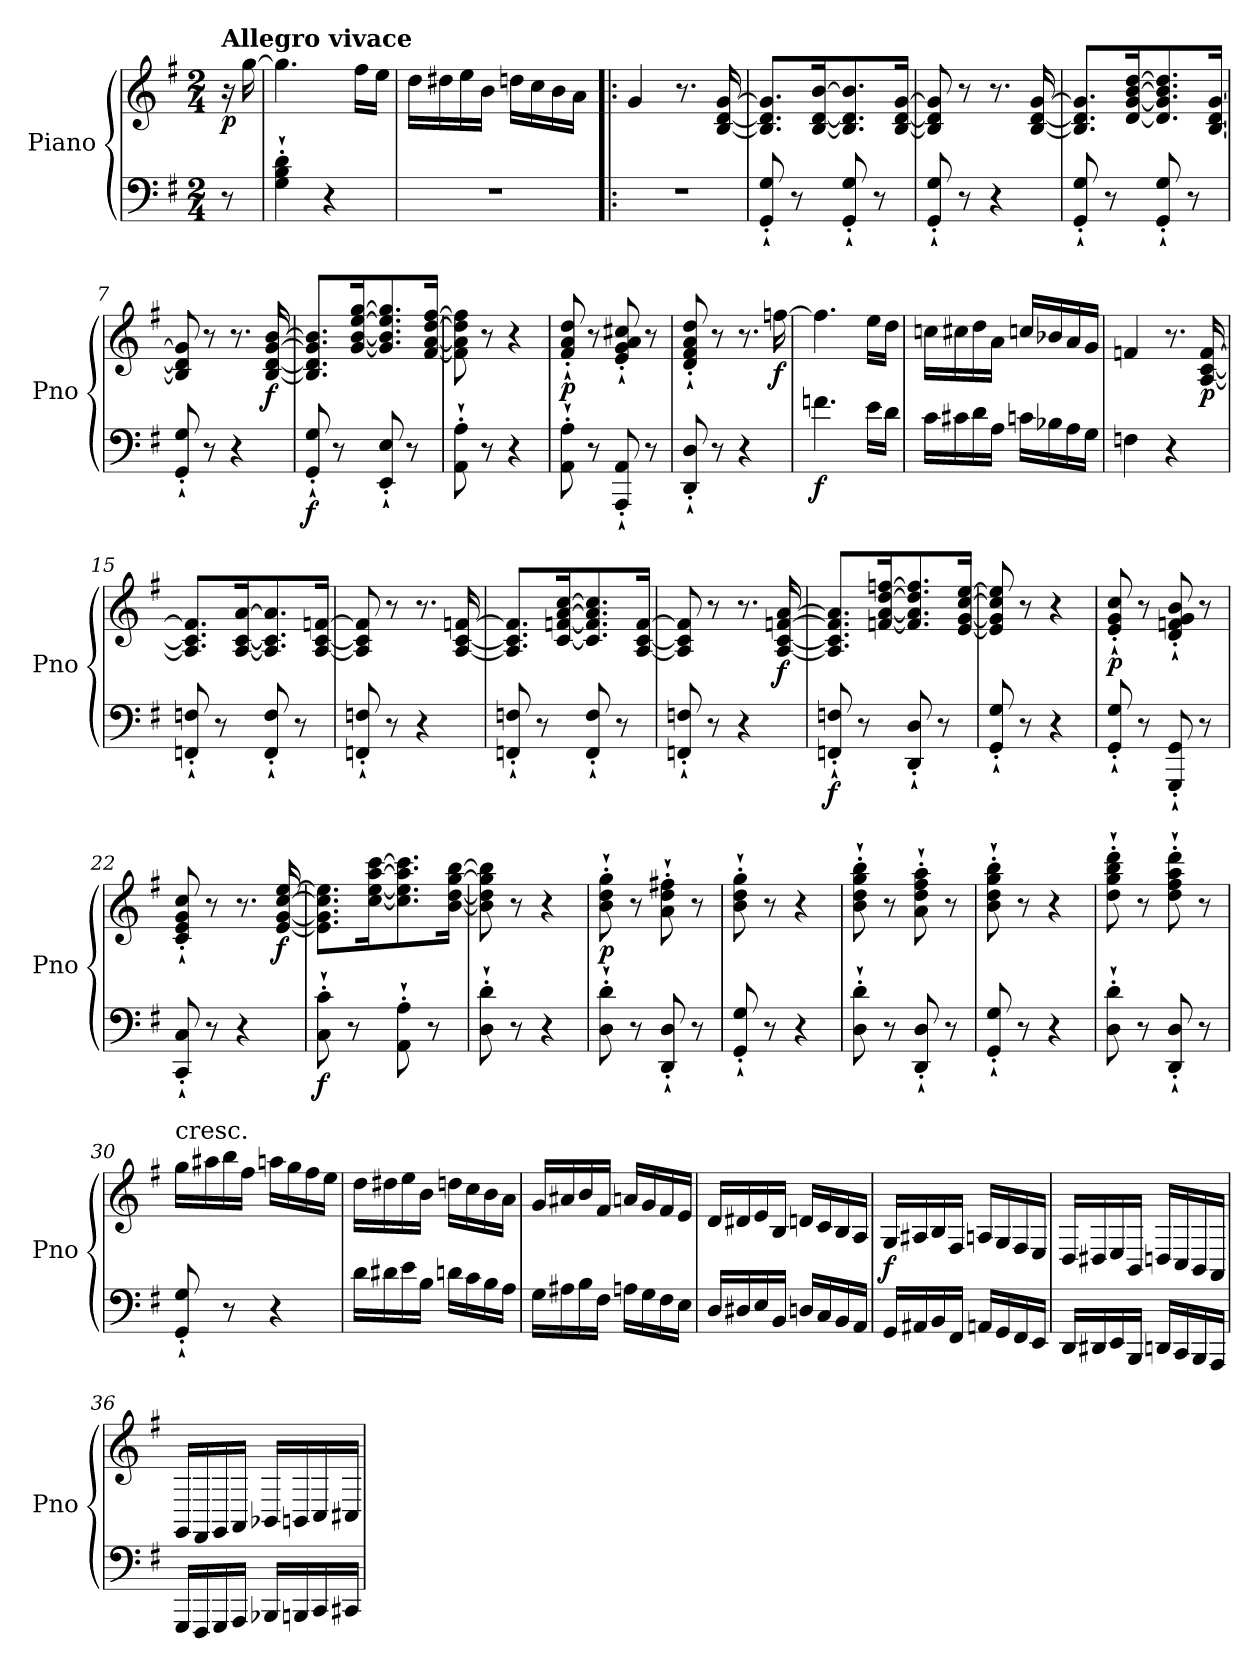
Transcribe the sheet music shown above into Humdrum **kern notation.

**kern	**kern	**dynam
*part1	*part1	*part1
*staff2	*staff1	*staff1/2
*I"Piano	*	*
*I'Pno	*	*
*clefF4	*clefG2	*
*k[f#]	*k[f#]	*
*G:	*G:	*
*M2/4	*M2/4	*
=	=	=
!	!LO:TX:a:B:t=Allegro vivace	!
!	!	!LO:DY:b
8r	16r	p
.	[16gg\	.
=1	=1	=1
4G\'` 4B\'` 4d\'`	4.gg\]	.
4r	.	.
.	16ff#\LL	.
.	16ee\JJ	.
=2	=2	=2
2r	16dd\LL	.
.	16dd#X\	.
.	16ee\	.
.	16b\JJ	.
.	16ddn\LL	.
.	16cc\	.
.	16b\	.
.	16a\JJ	.
=3!|:	=3!|:	=3!|:
2r	4g/	.
.	8.r	.
.	[16B/ [16d/ [16g/	.
=4	=4	=4
8GG/'` 8G/'`	8.B/] 8.d/] 8.g/]L	.
8r	.	.
.	[16B/ [16d/ [16b/K	.
8GG/'` 8G/'`	8.B/] 8.d/] 8.b/]	.
8r	.	.
.	[16B/ [16d/ [16g/Jk	.
=5	=5	=5
8GG/'` 8G/'`	8B/] 8d/] 8g/]	.
8r	8r	.
4r	8.r	.
.	[16B/ [16d/ [16g/	.
=6	=6	=6
8GG/'` 8G/'`	8.B/] 8.d/] 8.g/]L	.
8r	.	.
.	[16d/ [16g/ [16b/ [16dd/K	.
8GG/'` 8G/'`	8.d/] 8.g/] 8.b/] 8.dd/]	.
8r	.	.
.	[16B/ [16d/ [16g/Jk	.
!!LO:LB:g=z
=7	=7	=7
8GG/'` 8G/'`	8B/] 8d/] 8g/]	.
8r	8r	.
4r	8.r	.
!	!	!LO:DY:b
.	[16B/ [16d/ [16g/ [16b/	f
=8	=8	=8
!	!	!LO:DY:b=2
8GG/'` 8G/'`	8.B/] 8.d/] 8.g/] 8.b/]L	f
8r	.	.
.	[16g/ [16b/ [16ee/ [16gg/K	.
8EE/'` 8E/'`	8.g/] 8.b/] 8.ee/] 8.gg/]	.
8r	.	.
.	[16f#/ [16a/ [16dd/ [16ff#/Jk	.
=9	=9	=9
8AA\'` 8A\'`	8f#\] 8a\] 8dd\] 8ff#\]	.
8r	8r	.
4r	4r	.
=10	=10	=10
!	!	!LO:DY:b
8AA\'` 8A\'`	8f#/'` 8a/'` 8dd/'`	p
8r	8r	.
8AAA/'` 8AA/'`	8e/'` 8g/'` 8a/'` 8cc#X/'`	.
8r	8r	.
=11	=11	=11
8DD/'` 8D/'`	8d/'` 8f#/'` 8a/'` 8dd/'`	.
8r	8r	.
4r	8.r	.
!	!	!LO:DY:b
.	[16ffn\	f
=12	=12	=12
!	!	!LO:DY:b=2
4.fn\	4.ff\]	f
16e\LL	16ee\LL	.
16d\JJ	16dd\JJ	.
=13	=13	=13
16c\LL	16ccn\LL	.
16c#X\	16cc#X\	.
16d\	16dd\	.
16A\JJ	16a\JJ	.
16cn\LL	16ccn/LL	.
16B-X\	16b-X/	.
16A\	16a/	.
16G\JJ	16g/JJ	.
!!LO:LB:g=z
=14	=14	=14
4Fn\	4fn/	.
4r	8.r	.
!	!	!LO:DY:b
.	[16A/ [16c/ [16f/	p
=15	=15	=15
8FFn/'` 8Fn/'`	8.A/] 8.c/] 8.f/]L	.
8r	.	.
.	[16A/ [16c/ [16a/K	.
8FF/'` 8F/'`	8.A/] 8.c/] 8.a/]	.
8r	.	.
.	[16A/ [16c/ [16fn/Jk	.
=16	=16	=16
8FFn/'` 8Fn/'`	8A/] 8c/] 8f/]	.
8r	8r	.
4r	8.r	.
.	[16A/ [16c/ [16fn/	.
=17	=17	=17
8FFn/'` 8Fn/'`	8.A/] 8.c/] 8.f/]L	.
8r	.	.
.	[16c/ [16fn/ [16a/ [16cc/K	.
8FF/'` 8F/'`	8.c/] 8.f/] 8.a/] 8.cc/]	.
8r	.	.
.	[16A/ [16c/ [16f/Jk	.
=18	=18	=18
8FFn/'` 8Fn/'`	8A/] 8c/] 8f/]	.
8r	8r	.
4r	8.r	.
!	!	!LO:DY:b
.	[16A/ [16c/ [16fn/ [16a/	f
=19	=19	=19
!	!	!LO:DY:b=2
8FFn/'` 8Fn/'`	8.A/] 8.c/] 8.f/] 8.a/]L	f
8r	.	.
.	[16fn/ [16a/ [16dd/ [16ffn/K	.
8DD/'` 8D/'`	8.f/] 8.a/] 8.dd/] 8.ff/]	.
8r	.	.
.	[16e/ [16g/ [16cc/ [16ee/Jk	.
=20	=20	=20
8GG/'` 8G/'`	8e/] 8g/] 8cc/] 8ee/]	.
8r	8r	.
4r	4r	.
!!LO:LB:g=z
=21	=21	=21
!	!	!LO:DY:b
8GG/'` 8G/'`	8e/'` 8g/'` 8cc/'`	p
8r	8r	.
8GGG/'` 8GG/'`	8d/'` 8fn/'` 8g/'` 8b/'`	.
8r	8r	.
=22	=22	=22
8CC/'` 8C/'`	8c/'` 8e/'` 8g/'` 8cc/'`	.
8r	8r	.
4r	8.r	.
!	!	!LO:DY:b
.	[16e/ [16g/ [16cc/ [16ee/	f
=23	=23	=23
!	!	!LO:DY:b=2
8C\'` 8c\'`	8.e\] 8.g\] 8.cc\] 8.ee\]L	f
8r	.	.
.	[16cc\ [16ee\ [16aa\ [16ccc\K	.
8AA\'` 8A\'`	8.cc\] 8.ee\] 8.aa\] 8.ccc\]	.
8r	.	.
.	[16b\ [16dd\ [16gg\ [16bb\Jk	.
=24	=24	=24
8D\'` 8d\'`	8b\] 8dd\] 8gg\] 8bb\]	.
8r	8r	.
4r	4r	.
=25	=25	=25
!	!	!LO:DY:b
8D\'` 8d\'`	8b\'` 8dd\'` 8gg\'`	p
8r	8r	.
8DD/'` 8D/'`	8a\'` 8dd\'` 8ff#X\'`	.
8r	8r	.
=26	=26	=26
8GG/'` 8G/'`	8b\'` 8dd\'` 8gg\'`	.
8r	8r	.
4r	4r	.
=27	=27	=27
8D\'` 8d\'`	8b\'` 8dd\'` 8gg\'` 8bb\'`	.
8r	8r	.
8DD/'` 8D/'`	8a\'` 8dd\'` 8ff#\'` 8aa\'`	.
8r	8r	.
=28	=28	=28
8GG/'` 8G/'`	8b\'` 8dd\'` 8gg\'` 8bb\'`	.
8r	8r	.
4r	4r	.
=29	=29	=29
8D\'` 8d\'`	8dd\'` 8gg\'` 8bb\'` 8ddd\'`	.
8r	8r	.
8DD/'` 8D/'`	8dd\'` 8ff#\'` 8aa\'` 8ddd\'`	.
8r	8r	.
!!LO:LB:g=z
=30	=30	=30
!	!LO:TX:a:t=cresc.	!
8GG/'` 8G/'`	16gg\LL	.
.	16aa#X\	.
8r	16bb\	.
.	16ff#\JJ	.
4r	16aan\LL	.
.	16gg\	.
.	16ff#\	.
.	16ee\JJ	.
=31	=31	=31
16d\LL	16dd\LL	.
16d#X\	16dd#X\	.
16e\	16ee\	.
16B\JJ	16b\JJ	.
16dn\LL	16ddn\LL	.
16c\	16cc\	.
16B\	16b\	.
16A\JJ	16a\JJ	.
=32	=32	=32
16G\LL	16g/LL	.
16A#X\	16a#X/	.
16B\	16b/	.
16F#\JJ	16f#/JJ	.
16An\LL	16an/LL	.
16G\	16g/	.
16F#\	16f#/	.
16E\JJ	16e/JJ	.
=33	=33	=33
16D/LL	16d/LL	.
16D#X/	16d#X/	.
16E/	16e/	.
16BB/JJ	16B/JJ	.
16Dn/LL	16dn/LL	.
16C/	16c/	.
16BB/	16B/	.
16AA/JJ	16A/JJ	.
!!LO:PB:g=z
=34	=34	=34
!	!	!LO:DY:b
16GG/LL	16G/LL	f
16AA#X/	16A#X/	.
16BB/	16B/	.
16FF#/JJ	16F#/JJ	.
16AAn/LL	16An/LL	.
16GG/	16G/	.
16FF#/	16F#/	.
16EE/JJ	16E/JJ	.
=35	=35	=35
16DD/LL	16D/LL	.
16DD#X/	16D#X/	.
16EE/	16E/	.
16BBB/JJ	16BB/JJ	.
16DDn/LL	16Dn/LL	.
16CC/	16C/	.
16BBB/	16BB/	.
16AAA/JJ	16AA/JJ	.
=36	=36	=36
16GGG/LL	16GG/LL	.
16FFF#/	16FF#/	.
16GGG/	16GG/	.
16AAA/JJ	16AA/JJ	.
16BBB-X/LL	16BB-X/LL	.
16BBBn/	16BBn/	.
16CC/	16C/	.
16CC#X/JJ	16C#X/JJ	.
=	=	=
*-	*-	*-
